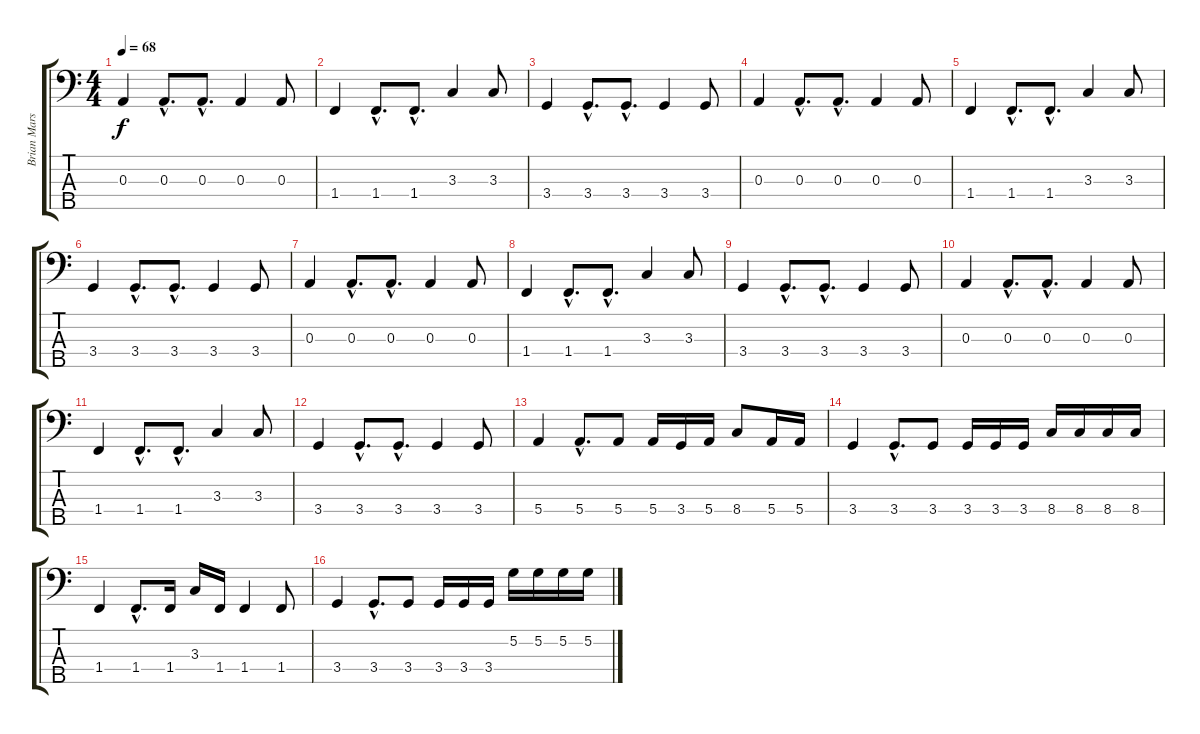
\track ("Brian Marshall - Bass" "Brian Mars") {instrument electricbassfinger}
\staff {score tabs}
\tuning (G2 D2 A1 E1 B0) {hide}
\ts (4 4)
\tempo 68
\clef f4
\ks c
0.3.4{dy f} 0.3{hac}.8{d} 0.3{hac}.8{d} 0.3.4 0.3.8 |
1.4.4 1.4{hac}.8{d} 1.4{hac}.8{d} 3.3.4 3.3.8 |
3.4.4 3.4{hac}.8{d} 3.4{hac}.8{d} 3.4.4 3.4.8 |
0.3.4 0.3{hac}.8{d} 0.3{hac}.8{d} 0.3.4 0.3.8 |
1.4.4 1.4{hac}.8{d} 1.4{hac}.8{d} 3.3.4 3.3.8 |
3.4.4 3.4{hac}.8{d} 3.4{hac}.8{d} 3.4.4 3.4.8 |
0.3.4 0.3{hac}.8{d} 0.3{hac}.8{d} 0.3.4 0.3.8 |
1.4.4 1.4{hac}.8{d} 1.4{hac}.8{d} 3.3.4 3.3.8 |
3.4.4 3.4{hac}.8{d} 3.4{hac}.8{d} 3.4.4 3.4.8 |
0.3.4 0.3{hac}.8{d} 0.3{hac}.8{d} 0.3.4 0.3.8 |
1.4.4 1.4{hac}.8{d} 1.4{hac}.8{d} 3.3.4 3.3.8 |
3.4.4 3.4{hac}.8{d} 3.4{hac}.8{d} 3.4.4 3.4.8 |
5.4.4 5.4{hac}.8{d} 5.4.8 5.4.16 3.4.16 5.4.16 8.4.8 5.4.16 5.4.16 |
3.4.4 3.4{hac}.8{d} 3.4.8 3.4.16 3.4.16 3.4.16 8.4.16 8.4.16 8.4.16 8.4.16 |
1.4.4 1.4{hac}.8{d} 1.4.16 3.3.16 1.4.16 1.4.4 1.4.8 |
3.4.4 3.4{hac}.8{d} 3.4.8 3.4.16 3.4.16 3.4.16 5.2.16 5.2.16 5.2.16 5.2.16
